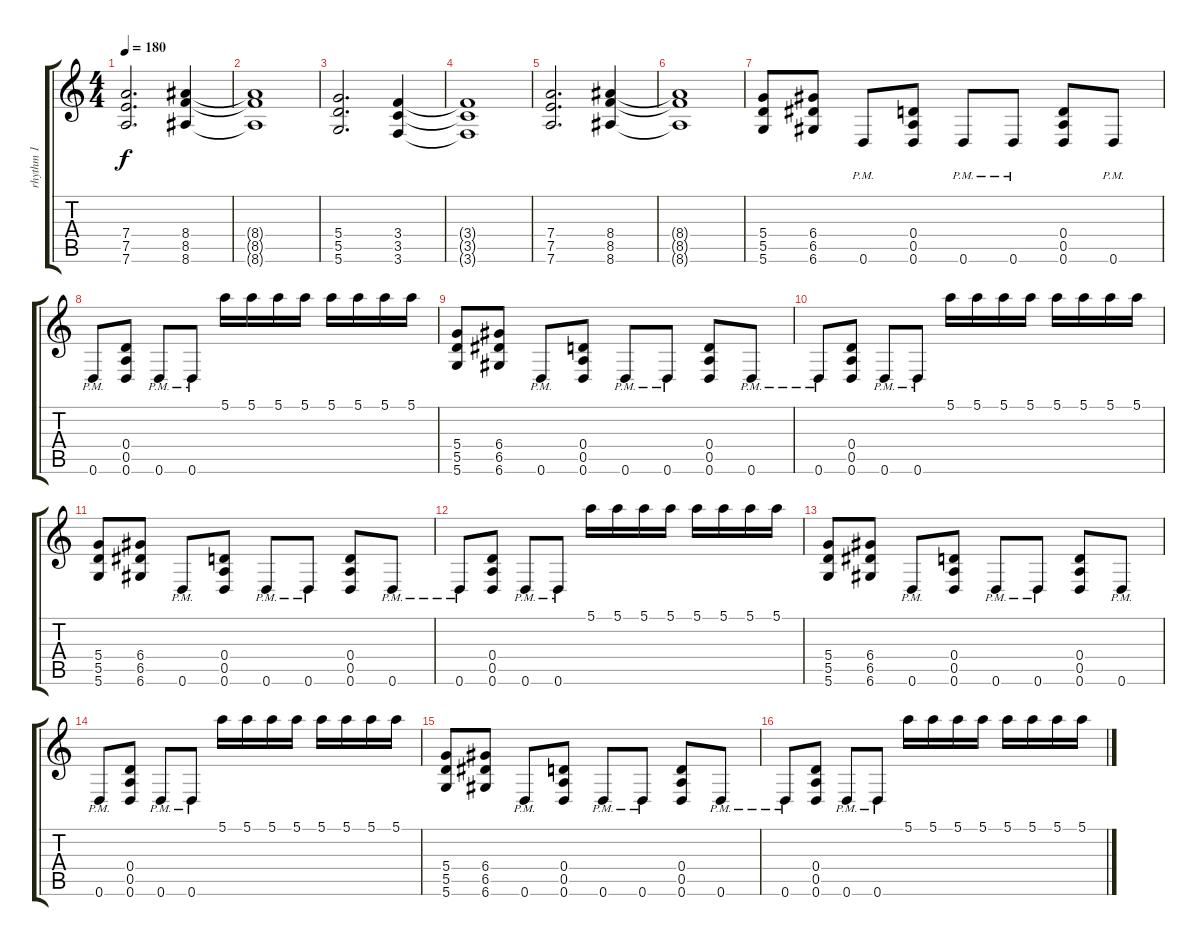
\track ("rhythm 1" "rhythm 1") {instrument distortionguitar}
\staff {score tabs}
\tuning (E4 B3 G3 D3 A2 D2) {hide}
\ts (4 4)
\tempo 180
\clef g2
\ks c
(7.4 7.5 7.6).2{d dy f} (8.4 8.5 8.6).4 |
(8.4{t} 8.5{t} 8.6{t}).1 |
(5.4 5.5 5.6).2{d} (3.4 3.5 3.6).4 |
(3.4{t} 3.5{t} 3.6{t}).1 |
(7.4 7.5 7.6).2{d} (8.4 8.5 8.6).4 |
(8.4{t} 8.5{t} 8.6{t}).1 |
(5.4 5.5 5.6).8 (6.4 6.5 6.6).8 0.6{pm}.8 (0.4 0.5 0.6).8 0.6{pm}.8 0.6{pm}.8 (0.4 0.5 0.6).8 0.6{pm}.8 |
0.6{pm}.8 (0.4 0.5 0.6).8 0.6{pm}.8 0.6{pm}.8 5.1.16 5.1.16 5.1.16 5.1.16 5.1.16 5.1.16 5.1.16 5.1.16 |
(5.4 5.5 5.6).8 (6.4 6.5 6.6).8 0.6{pm}.8 (0.4 0.5 0.6).8 0.6{pm}.8 0.6{pm}.8 (0.4 0.5 0.6).8 0.6{pm}.8 |
0.6{pm}.8 (0.4 0.5 0.6).8 0.6{pm}.8 0.6{pm}.8 5.1.16 5.1.16 5.1.16 5.1.16 5.1.16 5.1.16 5.1.16 5.1.16 |
(5.4 5.5 5.6).8 (6.4 6.5 6.6).8 0.6{pm}.8 (0.4 0.5 0.6).8 0.6{pm}.8 0.6{pm}.8 (0.4 0.5 0.6).8 0.6{pm}.8 |
0.6{pm}.8 (0.4 0.5 0.6).8 0.6{pm}.8 0.6{pm}.8 5.1.16 5.1.16 5.1.16 5.1.16 5.1.16 5.1.16 5.1.16 5.1.16 |
(5.4 5.5 5.6).8 (6.4 6.5 6.6).8 0.6{pm}.8 (0.4 0.5 0.6).8 0.6{pm}.8 0.6{pm}.8 (0.4 0.5 0.6).8 0.6{pm}.8 |
0.6{pm}.8 (0.4 0.5 0.6).8 0.6{pm}.8 0.6{pm}.8 5.1.16 5.1.16 5.1.16 5.1.16 5.1.16 5.1.16 5.1.16 5.1.16 |
(5.4 5.5 5.6).8 (6.4 6.5 6.6).8 0.6{pm}.8 (0.4 0.5 0.6).8 0.6{pm}.8 0.6{pm}.8 (0.4 0.5 0.6).8 0.6{pm}.8 |
0.6{pm}.8 (0.4 0.5 0.6).8 0.6{pm}.8 0.6{pm}.8 5.1.16 5.1.16 5.1.16 5.1.16 5.1.16 5.1.16 5.1.16 5.1.16
